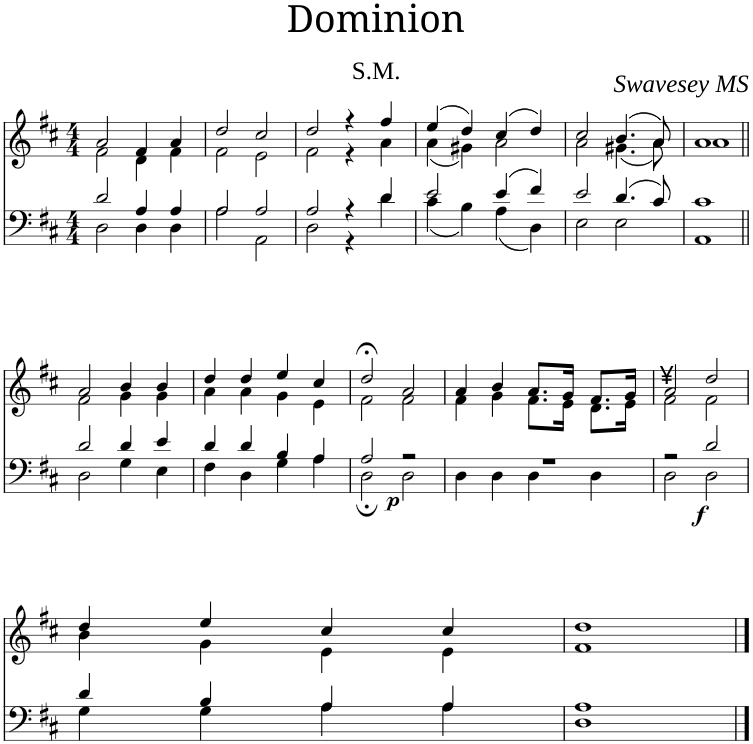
**kern	**kern	**dynam
*part1	*part1	*part1
*staff2	*staff1	*staff1/2
*I"Piano	*	*
*I'Pno	*	*
*clefF4	*clefG2	*
*k[f#c#]	*k[f#c#]	*
*M4/4	*M4/4	*
=1	=1	=1
*^	*^	*
2d/	2D\	2a/	2f#\	.
4A/	4D\	4f#/	4d\	.
4A/	4D\	4a/	4f#\	.
=2	=2	=2	=2	=2
2A/	2A\	2dd/	2f#\	.
2A/	2AA\	2cc#/	2e\	.
=3	=3	=3	=3	=3
2A/	2D\	2dd/	2f#\	.
4r	4r	4r	4r	.
4d/	4d\	4ff#/	4a\	.
=4	=4	=4	=4	=4
2e/	4c#\	(4ee/	(4a\	.
.	4B\	4dd/)	4g#X\)	.
4e/	4A\	(4cc#/	2a\	.
4f#/	4D\	4dd/)	.	.
=5	=5	=5	=5	=5
2e/	2E\	2cc#/	2a\	.
4.d/	2E\	(4.b/	(4.g#X\	.
8c#/	.	8a/)	8a\)	.
=6	=6	=6	=6	=6
1c#	1AA	1a	1a	.
!!LO:LB:g=z	!!
=7||	=7||	=7||	=7||	=7||
2d/	2D\	2a/	2f#\	.
4d/	4G\	4b/	4g\	.
4e/	4E\	4b/	4g\	.
=8	=8	=8	=8	=8
4d/	4F#\	4dd/	4a\	.
4d/	4D\	4dd/	4a\	.
4B/	4G\	4ee/	4g\	.
4A/	4A\	4cc#/	4e\	.
=9	=9	=9	=9	=9
2A/	2D;\	2dd;</	2f#\	.
!	!	!	!	!LO:DY:b=2
2r	2D\	2a/	2f#\	p
=10	=10	=10	=10	=10
1r	4D\	4a/	4f#\	.
.	4D\	4b/	4g\	.
.	4D\	8.a/L	8.f#\L	.
.	.	16g/Jk	16e\Jk	.
.	4D\	8.f#/L	8.d\L	.
.	.	16g/Jk	16e\Jk	.
=11	=11	=11	=11	=11
2r	2D\	2a/	2f#\	.
!	!	!LO:TX:a:t=¥	!	!
!	!	!	!	!LO:DY:b=2
2d/	2D\	2dd/	2f#\	f
!!LO:LB:g=z	!!
=12	=12	=12	=12	=12
4d/	4G\	4dd/	4b\	.
4B/	4G\	4ee/	4g\	.
4A/	4A\	4cc#/	4e\	.
4A/	4A\	4cc#/	4e\	.
=13	=13	=13	=13	=13
1A	1D	1dd	1f#	.
*v	*v	*	*	*
*	*v	*v	*
==	==	==
*-	*-	*-
